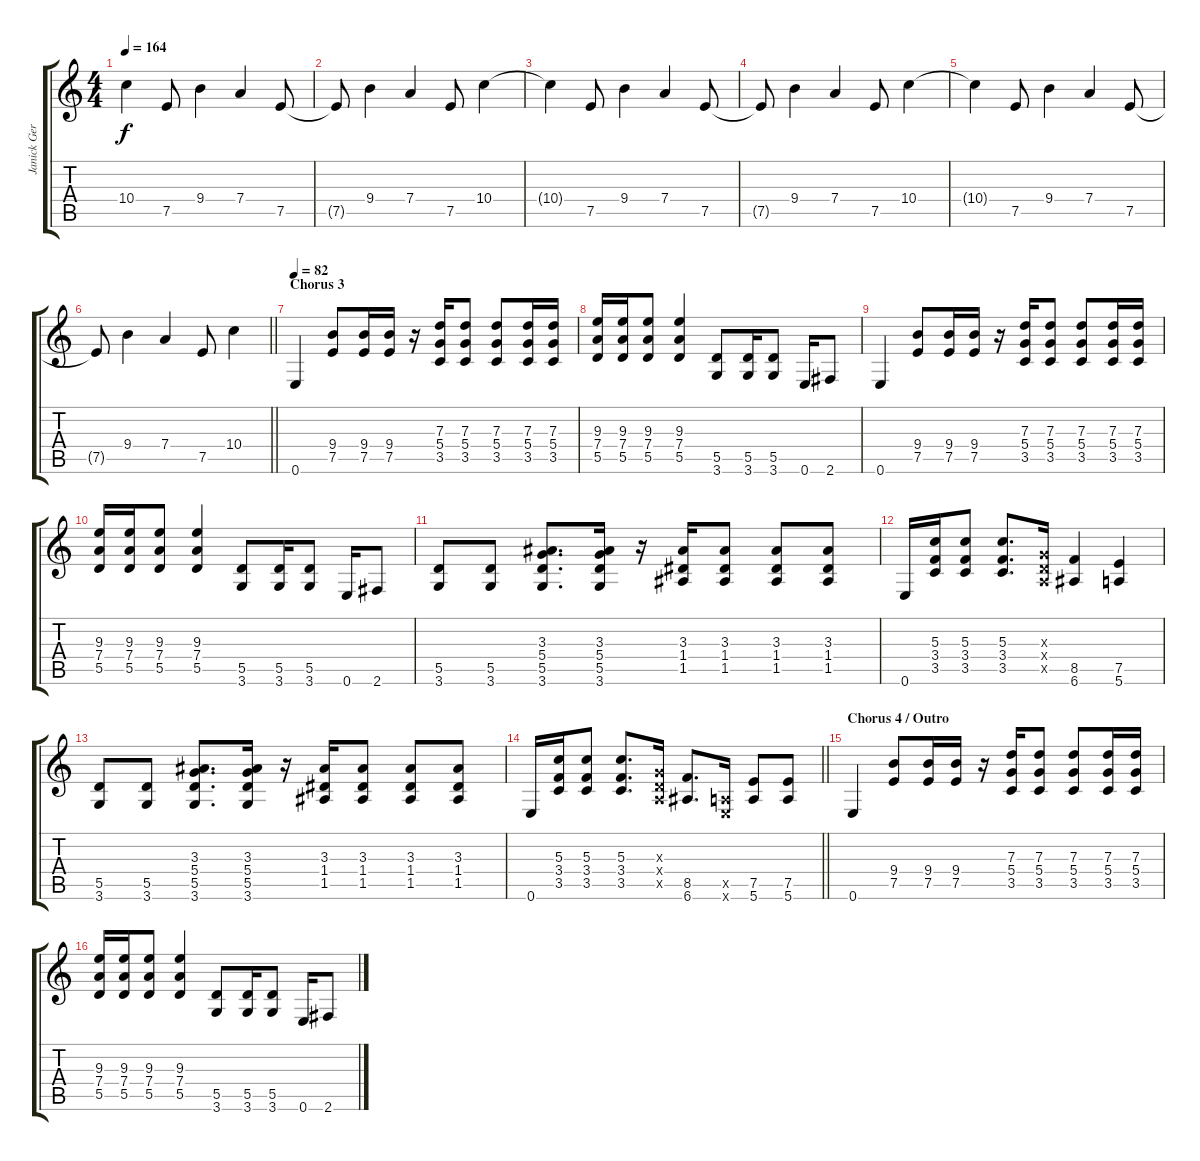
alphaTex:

\track ("Janick Gers" "Janick Ger") {instrument distortionguitar}
\staff {score tabs}
\tuning (E4 B3 G3 D3 A2 E2) {hide}
\ts (4 4)
\tempo 164
\clef g2
\ks c
10.4{t}.4{dy f} 7.5.8 9.4.4 7.4.4 7.5.8 |
7.5{t}.8 9.4.4 7.4.4 7.5.8 10.4.4 |
10.4{t}.4 7.5.8 9.4.4 7.4.4 7.5.8 |
7.5{t}.8 9.4.4 7.4.4 7.5.8 10.4.4 |
10.4{t}.4 7.5.8 9.4.4 7.4.4 7.5.8 |
\barLineRight lightlight
7.5{t}.8 9.4.4 7.4.4 7.5.8 10.4.4 |
\section ("" "Chorus 3")
\tempo 82
0.6.4 (9.4 7.5).8 (9.4 7.5).16 (9.4 7.5).16 r.16 (7.3 5.4 3.5).16 (7.3 5.4 3.5).8 (7.3 5.4 3.5).8 (7.3 5.4 3.5).16 (7.3 5.4 3.5).16 |
(9.3 7.4 5.5).16 (9.3 7.4 5.5).16 (9.3 7.4 5.5).8 (9.3 7.4 5.5).4 (5.5 3.6).8 (5.5 3.6).16 (5.5 3.6).8 0.6.16 2.6.8 |
0.6.4 (9.4 7.5).8 (9.4 7.5).16 (9.4 7.5).16 r.16 (7.3 5.4 3.5).16 (7.3 5.4 3.5).8 (7.3 5.4 3.5).8 (7.3 5.4 3.5).16 (7.3 5.4 3.5).16 |
(9.3 7.4 5.5).16 (9.3 7.4 5.5).16 (9.3 7.4 5.5).8 (9.3 7.4 5.5).4 (5.5 3.6).8 (5.5 3.6).16 (5.5 3.6).8 0.6.16 2.6.8 |
(5.5 3.6).8 (5.5 3.6).8 (3.3 5.4 5.5 3.6).8{d} (3.3 5.4 5.5 3.6).16 r.16 (3.3 1.4 1.5).16 (3.3 1.4 1.5).8 (3.3 1.4 1.5).8 (3.3 1.4 1.5).8 |
0.6.16 (5.3 3.4 3.5).16 (5.3 3.4 3.5).8 (5.3 3.4 3.5).8{d} (0.3{x} 0.4{x} 0.5{x}).16 (8.5 6.6).4 (7.5 5.6).4 |
(5.5 3.6).8 (5.5 3.6).8 (3.3 5.4 5.5 3.6).8{d} (3.3 5.4 5.5 3.6).16 r.16 (3.3 1.4 1.5).16 (3.3 1.4 1.5).8 (3.3 1.4 1.5).8 (3.3 1.4 1.5).8 |
\barLineRight lightlight
0.6.16 (5.3 3.4 3.5).16 (5.3 3.4 3.5).8 (5.3 3.4 3.5).8{d} (0.3{x} 0.4{x} 0.5{x}).16 (8.5 6.6).8{d} (0.5{x} 0.6{x}).16 (7.5 5.6).8 (7.5 5.6).8 |
\section ("" "Chorus 4 / Outro")
0.6.4 (9.4 7.5).8 (9.4 7.5).16 (9.4 7.5).16 r.16 (7.3 5.4 3.5).16 (7.3 5.4 3.5).8 (7.3 5.4 3.5).8 (7.3 5.4 3.5).16 (7.3 5.4 3.5).16 |
(9.3 7.4 5.5).16 (9.3 7.4 5.5).16 (9.3 7.4 5.5).8 (9.3 7.4 5.5).4 (5.5 3.6).8 (5.5 3.6).16 (5.5 3.6).8 0.6.16 2.6.8
